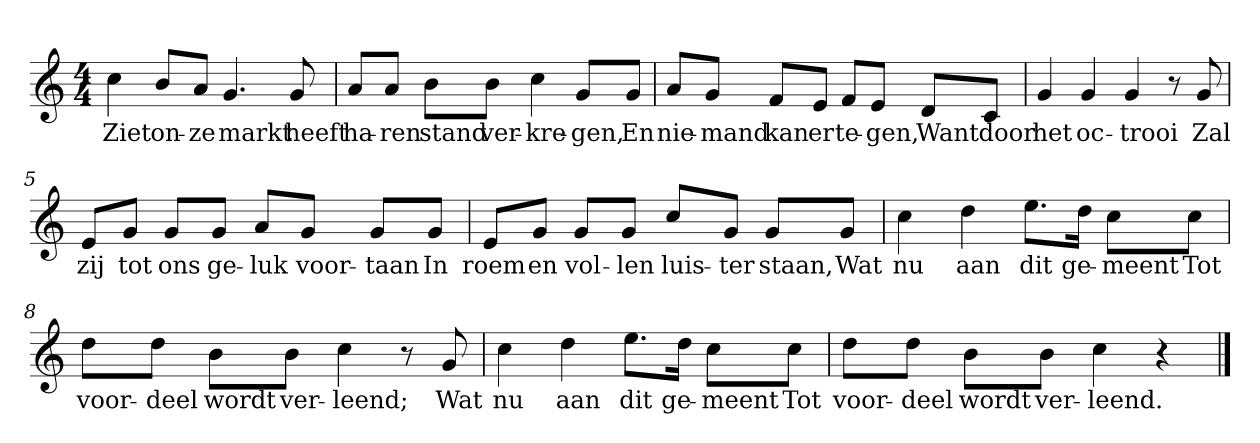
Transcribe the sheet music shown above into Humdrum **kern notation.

**kern	**text
*part1	*part1
*staff1	*staff1
*clefG2	*
*k[]	*
*C:	*
*M4/4	*
*MM120	*
=1	=1
4cc	Ziet
8b/L	on-
8a/J	-ze
4.g	markt
8g	heeft
=2	=2
8a/L	ha-
8a/J	-ren
8b\L	stand
8b\J	ver-
4cc	-kre-
8g/L	-gen,
8g/J	En
=3	=3
8a/L	nie-
8g/J	-mand
8f/L	kan
8e/J	er
8f/L	te-
8e/J	-gen,
8d/L	Want
8c/J	door
=4	=4
4g	het
4g	oc-
4g	-trooi
8r	.
8g	Zal
=5	=5
8e/L	zij
8g/J	tot
8g/L	ons
8g/J	ge-
8a/L	-luk
8g/J	voor-
8g/L	-taan
8g/J	In
=6	=6
8e/L	roem
8g/J	en
8g/L	vol-
8g/J	-len
8cc/L	luis-
8g/J	-ter
8g/L	staan,
8g/J	Wat
=7	=7
4cc	nu
4dd	aan
8.ee\L	dit
16dd\Jk	ge-
8cc\L	-meent
8cc\J	Tot
=8	=8
8dd\L	voor-
8dd\J	-deel
8b\L	wordt
8b\J	ver-
4cc	-leend;
8r	.
8g	Wat
=9	=9
4cc	nu
4dd	aan
8.ee\L	dit
16dd\Jk	ge-
8cc\L	-meent
8cc\J	Tot
=10	=10
8dd\L	voor-
8dd\J	-deel
8b\L	wordt
8b\J	ver-
4cc	-leend.
4r	.
==	==
*-	*-
